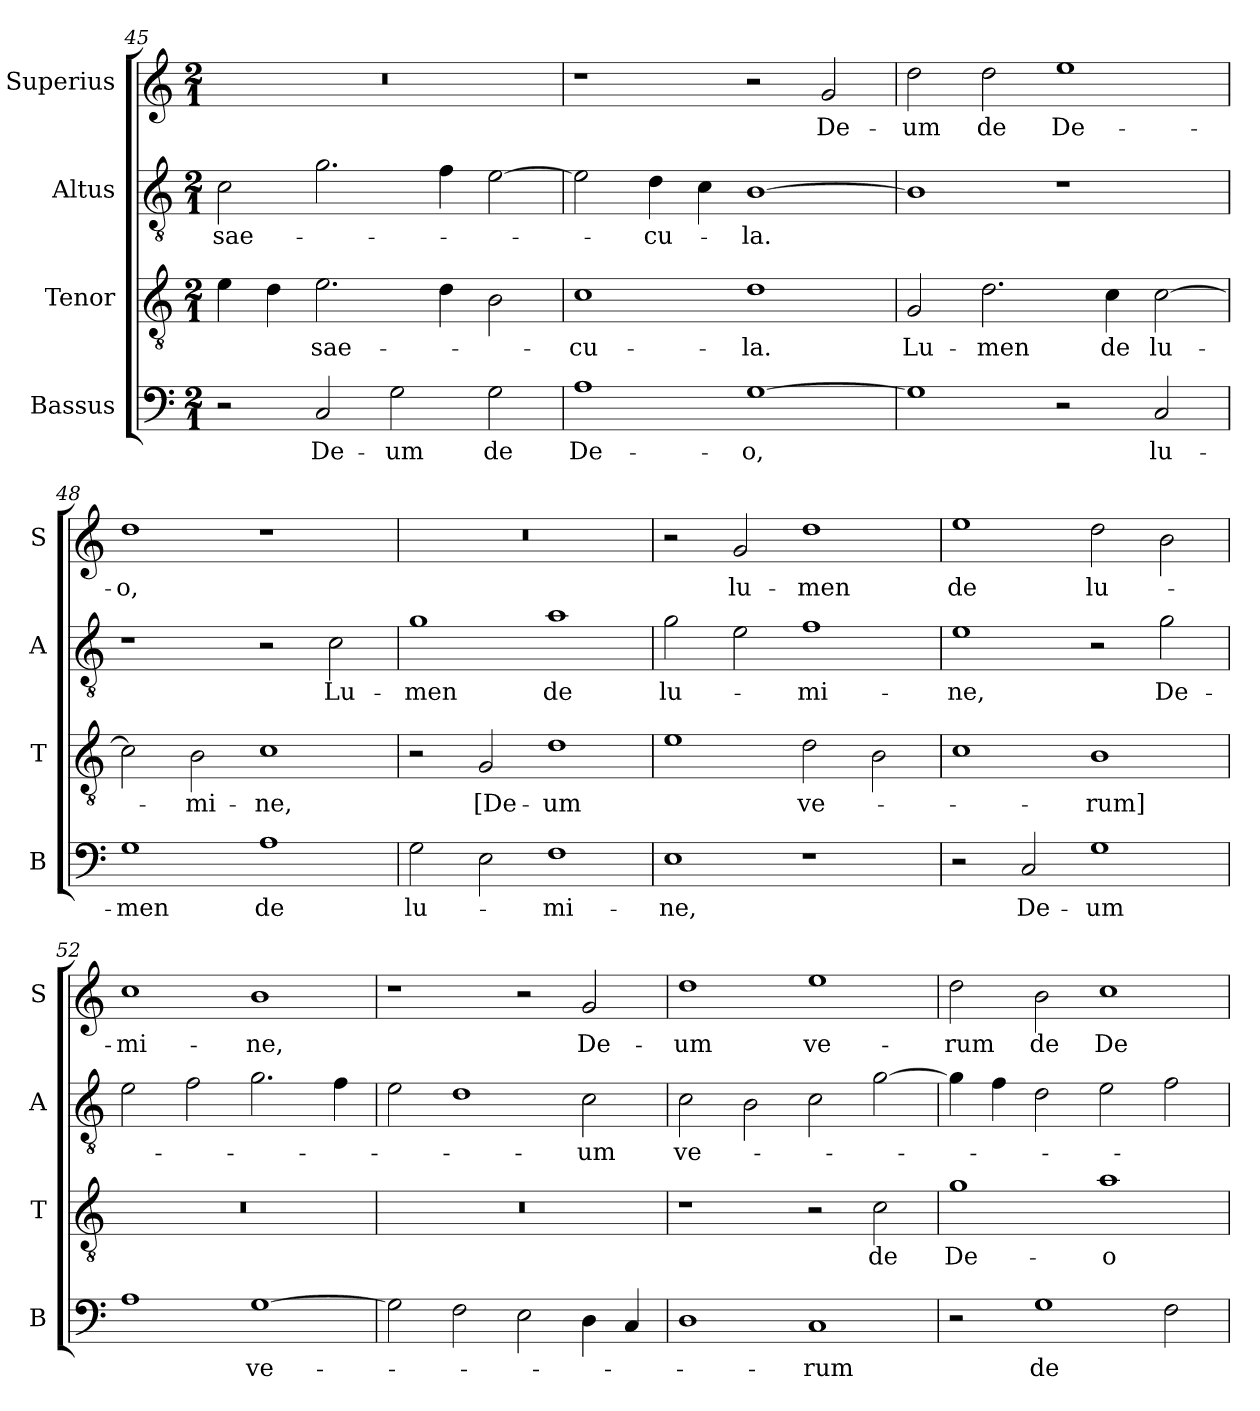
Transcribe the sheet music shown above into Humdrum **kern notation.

**kern	**text	**kern	**text	**kern	**text	**kern	**text
*part4	*part4	*part3	*part3	*part2	*part2	*part1	*part1
*staff4	*staff4	*staff3	*staff3	*staff2	*staff2	*staff1	*staff1
*I"Bassus	*	*I"Tenor	*	*I"Altus	*	*I"Superius	*
*I'B	*	*I'T	*	*I'A	*	*I'S	*
*clefF4	*	*clefGv2	*	*clefGv2	*	*clefG2	*
*k[]	*	*k[]	*	*k[]	*	*k[]	*
*M2/1	*	*M2/1	*	*M2/1	*	*M2/1	*
=45	=45	=45	=45	=45	=45	=45	=45
2r	.	4e\	.	2c\	sae-	0r	.
.	.	4d\	.	.	.	.	.
2C/	De-	2.e\	sae-	2.g\	.	.	.
2G\	-um	.	.	.	.	.	.
.	.	4d\	.	4f\	.	.	.
2G\	de	2B\	.	[2e\	.	.	.
=46	=46	=46	=46	=46	=46	=46	=46
1A	De-	1c	-cu-	2e\]	.	1r	.
.	.	.	.	4d\	-cu-	.	.
.	.	.	.	4c\	.	.	.
[1G	-o,	1d	-la.	[1B	-la.	2r	.
.	.	.	.	.	.	2g/	De-
=47	=47	=47	=47	=47	=47	=47	=47
1G]	.	2G/	Lu-	1B]	.	2dd\	-um
.	.	2.d\	-men	.	.	2dd\	de
2r	.	.	.	1r	.	1ee	De-
.	.	4c\	de	.	.	.	.
2C/	lu-	[2c\	lu-	.	.	.	.
=48	=48	=48	=48	=48	=48	=48	=48
1G	-men	2c\]	.	1r	.	1dd	-o,
.	.	2B\	-mi-	.	.	.	.
1A	de	1c	-ne,	2r	.	1r	.
.	.	.	.	2c\	Lu-	.	.
=49	=49	=49	=49	=49	=49	=49	=49
2G\	lu-	2r	.	1g	-men	0r	.
2E\	.	2G/	[De-	.	.	.	.
1F	-mi-	1d	-um	1a	de	.	.
=50	=50	=50	=50	=50	=50	=50	=50
1E	-ne,	1e	.	2g\	lu-	2r	.
.	.	.	.	2e\	.	2g/	lu-
1r	.	2d\	ve-	1f	-mi-	1dd	-men
.	.	2B\	.	.	.	.	.
=51	=51	=51	=51	=51	=51	=51	=51
2r	.	1c	.	1e	-ne,	1ee	de
2C/	De-	.	.	.	.	.	.
1G	-um	1B	-rum]	2r	.	2dd\	lu-
.	.	.	.	2g\	De-	2b\	.
=52	=52	=52	=52	=52	=52	=52	=52
1A	.	0r	.	2e\	.	1cc	-mi-
.	.	.	.	2f\	.	.	.
[1G	ve-	.	.	2.g\	.	1b	-ne,
.	.	.	.	4f\	.	.	.
=53	=53	=53	=53	=53	=53	=53	=53
2G\]	.	0r	.	2e\	.	1r	.
2F\	.	.	.	1d	.	.	.
2E\	.	.	.	.	.	2r	.
4D\	.	.	.	2c\	-um	2g/	De-
4C/	.	.	.	.	.	.	.
=54	=54	=54	=54	=54	=54	=54	=54
1D	.	1r	.	2c\	ve-	1dd	-um
.	.	.	.	2B\	.	.	.
1C	-rum	2r	.	2c\	.	1ee	ve-
.	.	2c\	de	[2g\	.	.	.
=55	=55	=55	=55	=55	=55	=55	=55
2r	.	1g	De-	4g\]	.	2dd\	-rum
.	.	.	.	4f\	.	.	.
1G	de	.	.	2d\	.	2b\	de
.	.	1a	-o	2e\	.	1cc	De-
2F\	.	.	.	2f\	.	.	.
=	=	=	=	=	=	=	=
*-	*-	*-	*-	*-	*-	*-	*-
